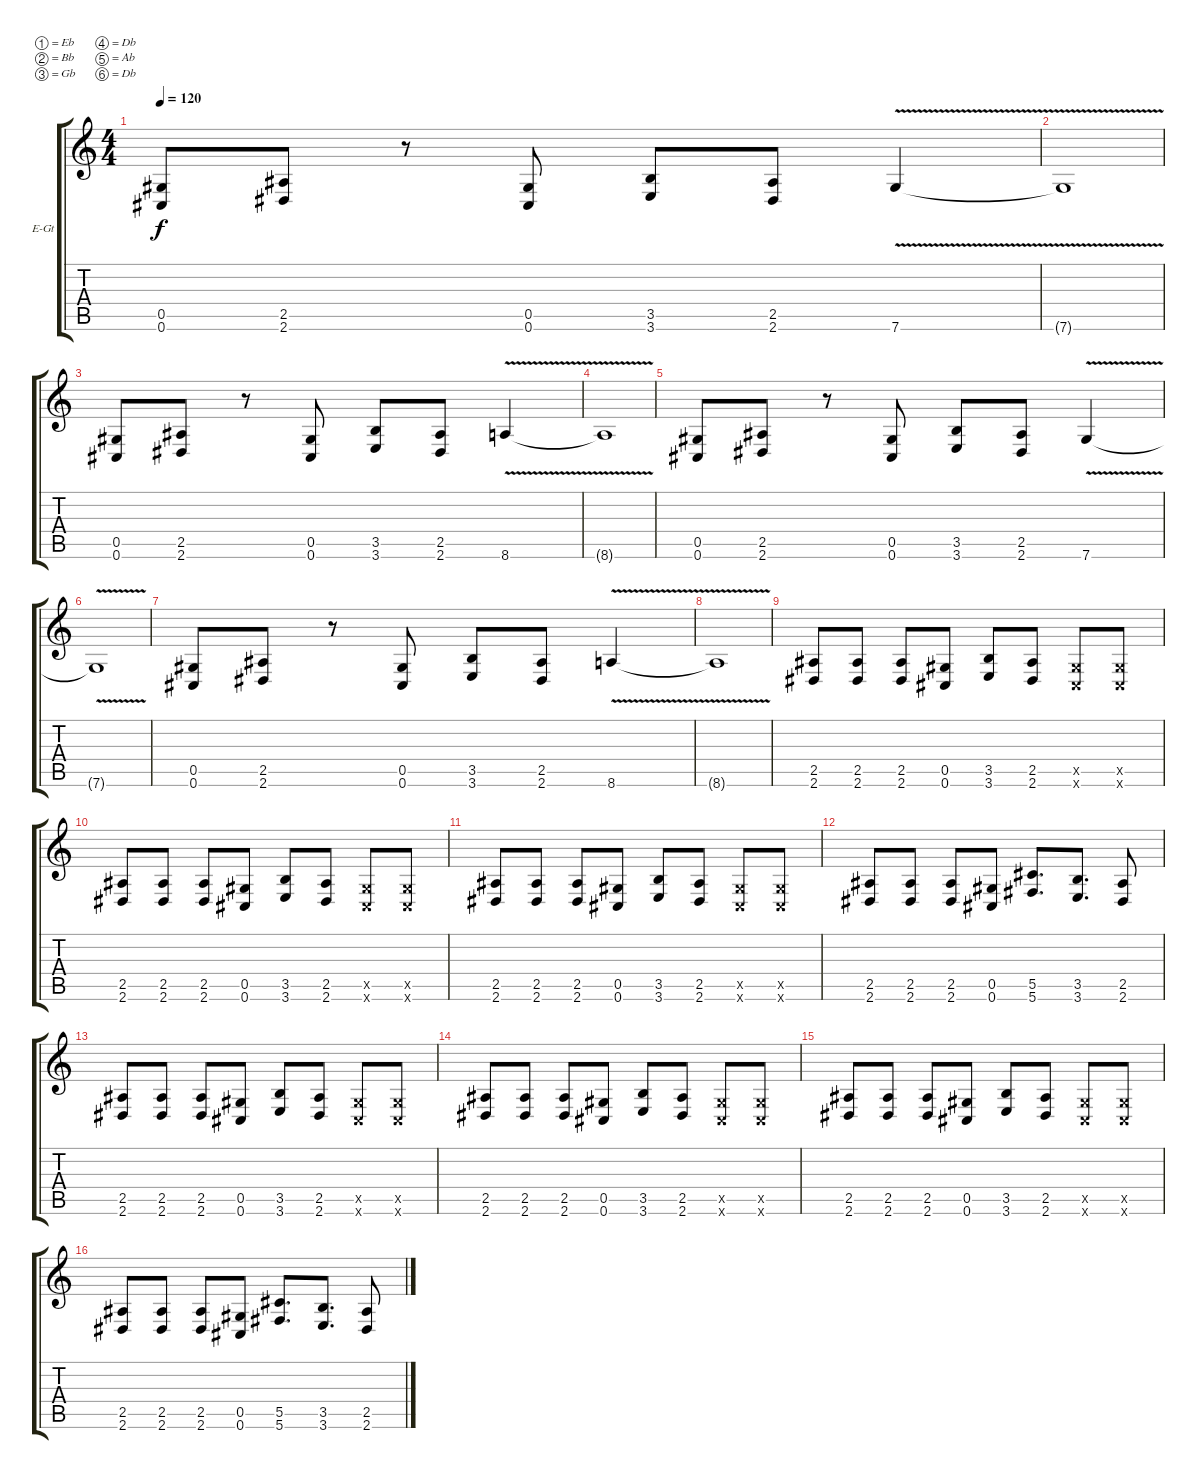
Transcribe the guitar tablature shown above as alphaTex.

\bracketExtendMode groupsimilarinstruments
\firstSystemTrackNameOrientation horizontal
\otherSystemsTrackNameOrientation horizontal
\track ("Rythm Guitar 1" "E-Gt") {instrument distortionguitar}
\staff {score tabs}
\tuning (Eb4 Bb3 Gb3 Db3 Ab2 Db2)
\ts (4 4)
\tempo 120
\clef g2
\ks c
(0.5 0.6).8{dy f} (2.5 2.6).8 r.8 (0.5 0.6).8 (3.5 3.6).8 (2.5 2.6).8 7.6{v}.4 |
7.6{v t}.1 |
(0.5 0.6).8 (2.5 2.6).8 r.8 (0.5 0.6).8 (3.5 3.6).8 (2.5 2.6).8 8.6{v}.4 |
8.6{v t}.1 |
(0.5 0.6).8 (2.5 2.6).8 r.8 (0.5 0.6).8 (3.5 3.6).8 (2.5 2.6).8 7.6{v}.4 |
7.6{v t}.1 |
(0.5 0.6).8 (2.5 2.6).8 r.8 (0.5 0.6).8 (3.5 3.6).8 (2.5 2.6).8 8.6{v}.4 |
8.6{v t}.1 |
(2.5 2.6).8 (2.5 2.6).8 (2.5 2.6).8 (0.5 0.6).8 (3.5 3.6).8 (2.5 2.6).8 (0.5{x} 0.6{x}).8 (0.5{x} 0.6{x}).8 |
(2.5 2.6).8 (2.5 2.6).8 (2.5 2.6).8 (0.5 0.6).8 (3.5 3.6).8 (2.5 2.6).8 (0.5{x} 0.6{x}).8 (0.5{x} 0.6{x}).8 |
(2.5 2.6).8 (2.5 2.6).8 (2.5 2.6).8 (0.5 0.6).8 (3.5 3.6).8 (2.5 2.6).8 (0.5{x} 0.6{x}).8 (0.5{x} 0.6{x}).8 |
(2.5 2.6).8 (2.5 2.6).8 (2.5 2.6).8 (0.5 0.6).8 (5.5 5.6).8{d} (3.5 3.6).8{d} (2.5 2.6).8 |
(2.5 2.6).8 (2.5 2.6).8 (2.5 2.6).8 (0.5 0.6).8 (3.5 3.6).8 (2.5 2.6).8 (0.5{x} 0.6{x}).8 (0.5{x} 0.6{x}).8 |
(2.5 2.6).8 (2.5 2.6).8 (2.5 2.6).8 (0.5 0.6).8 (3.5 3.6).8 (2.5 2.6).8 (0.5{x} 0.6{x}).8 (0.5{x} 0.6{x}).8 |
(2.5 2.6).8 (2.5 2.6).8 (2.5 2.6).8 (0.5 0.6).8 (3.5 3.6).8 (2.5 2.6).8 (0.5{x} 0.6{x}).8 (0.5{x} 0.6{x}).8 |
(2.5 2.6).8 (2.5 2.6).8 (2.5 2.6).8 (0.5 0.6).8 (5.5 5.6).8{d} (3.5 3.6).8{d} (2.5 2.6).8
